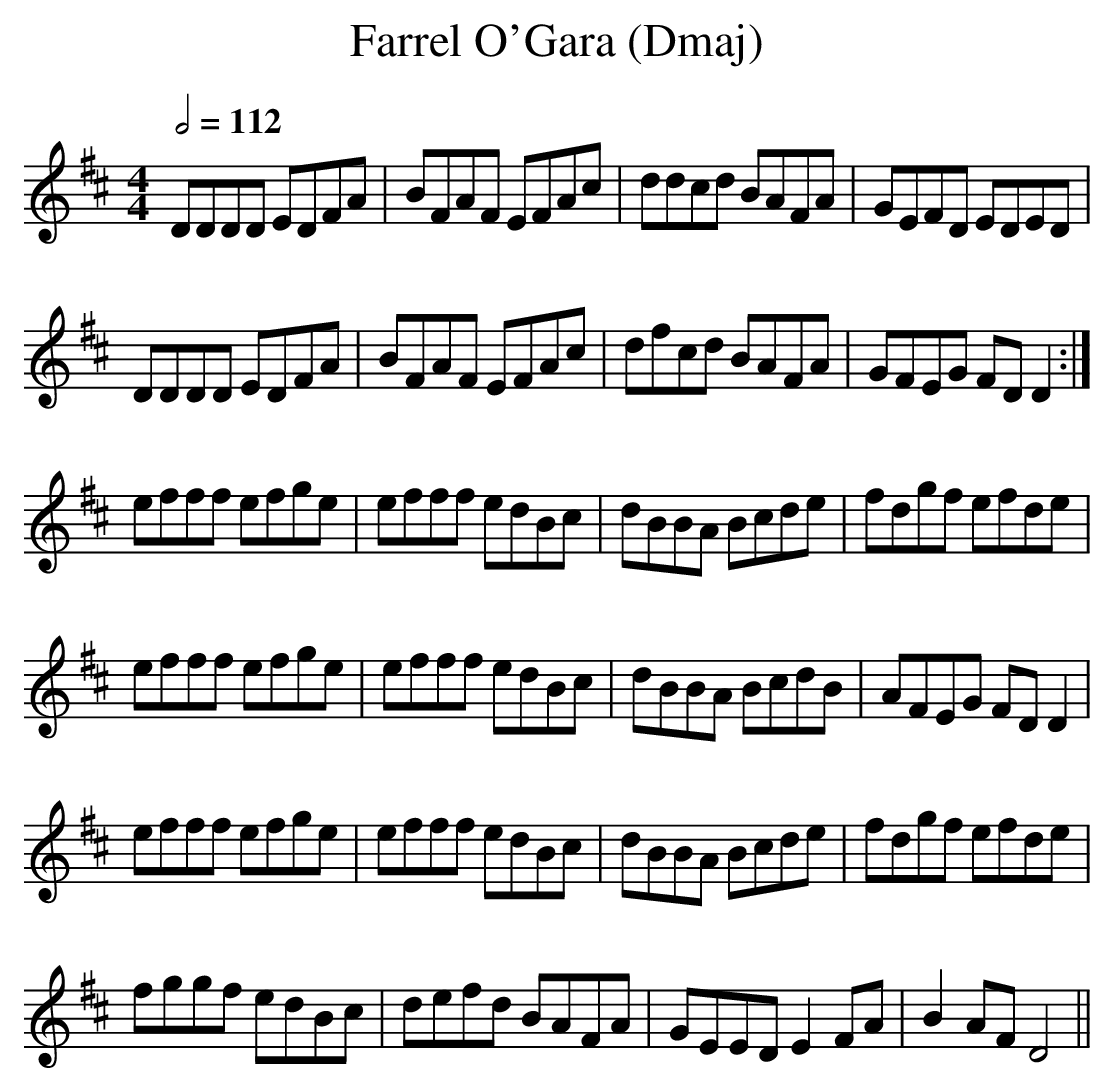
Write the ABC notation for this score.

X:1
T:Farrel O'Gara (Dmaj) %X
Q:1/2=112
M:4/4
L:1/8
K:Dmaj
DDDD EDFA|BFAF EFAc|ddcd BAFA|GEFD EDED|
DDDD EDFA|BFAF EFAc|dfcd BAFA|GFEG FDD2:|
efff efge|efff edBc|dBBA Bcde|fdgf efde|
efff efge|efff edBc|dBBA BcdB|AFEG FDD2|
efff efge|efff edBc|dBBA Bcde|fdgf efde|
fggf edBc|defd BAFA|GEED E2FA|B2AF D4||
